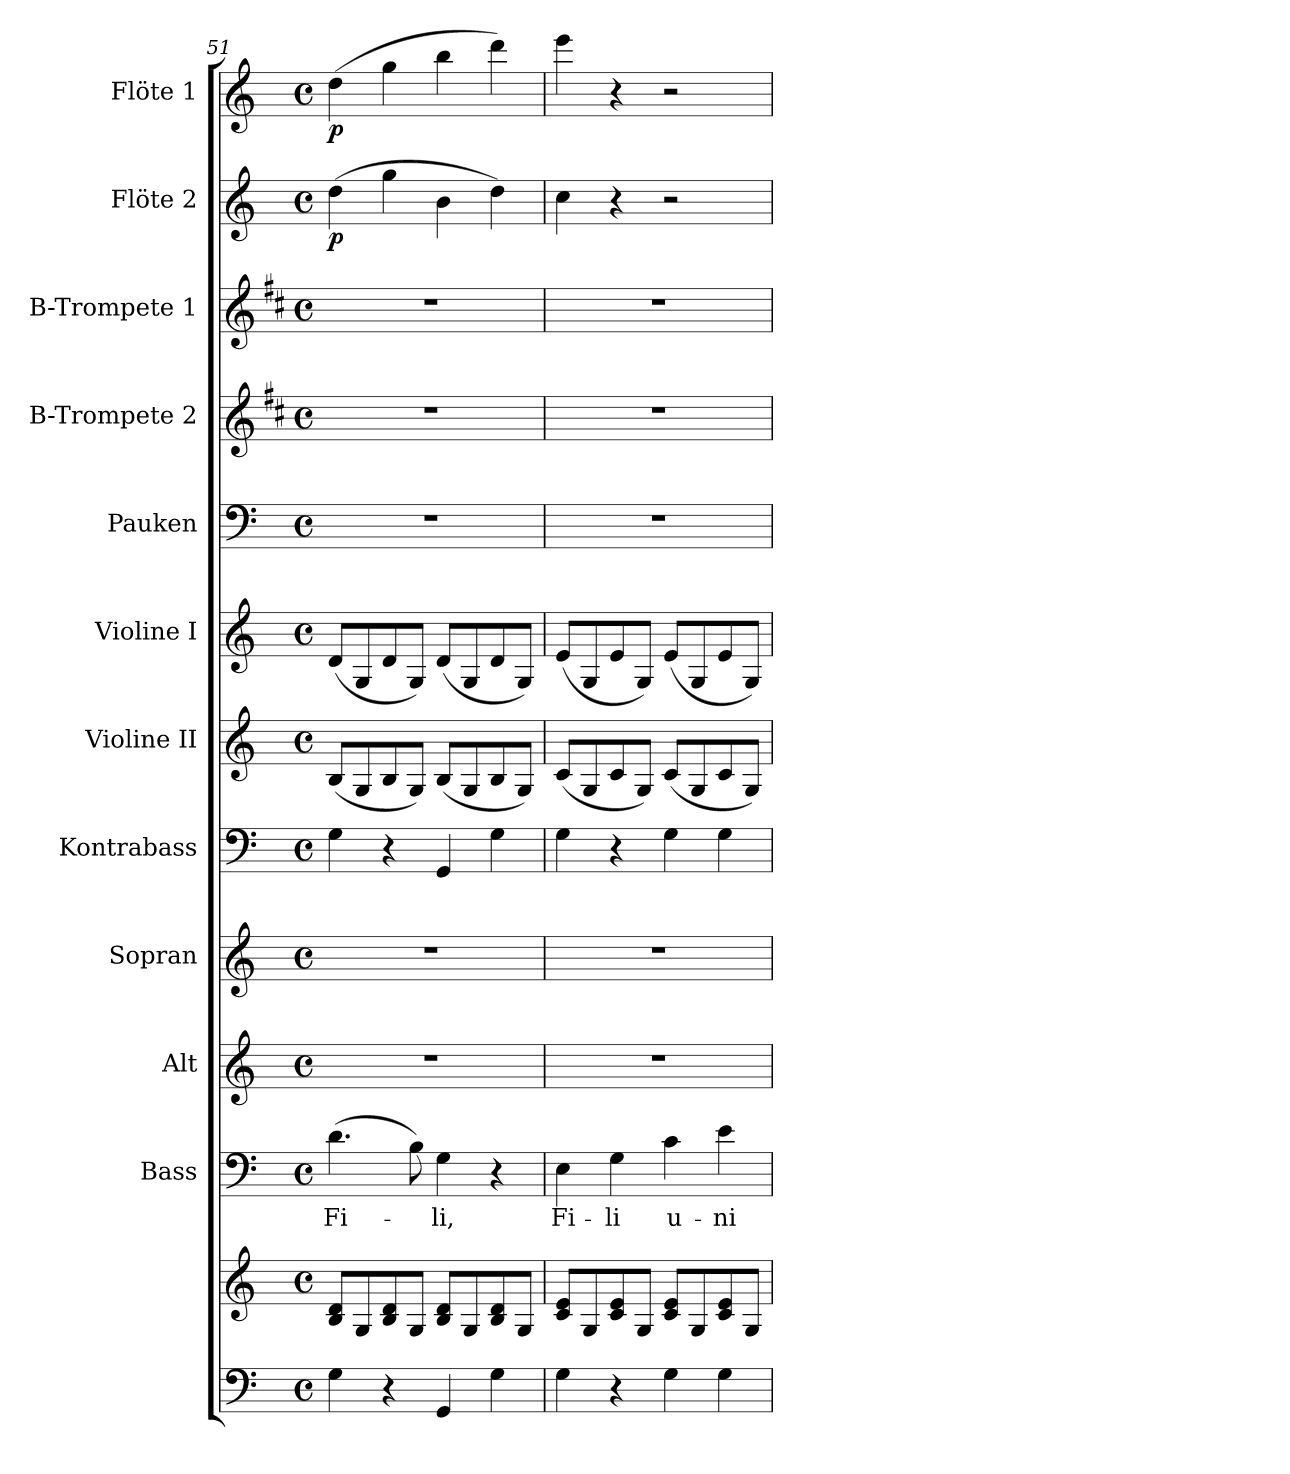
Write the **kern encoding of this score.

**kern	**kern	**kern	**text	**kern	**kern	**kern	**kern	**kern	**kern	**kern	**kern	**kern	**dynam	**kern	**dynam
*part12	*part12	*part11	*part11	*part10	*part9	*part8	*part7	*part6	*part5	*part4	*part3	*part2	*part2	*part1	*part1
*staff13	*staff12	*staff11	*staff11	*staff10	*staff9	*staff8	*staff7	*staff6	*staff5	*staff4	*staff3	*staff2	*staff2	*staff1	*staff1
*	*	*I"Bass	*	*I"Alt	*I"Sopran	*I"Kontrabass	*I"Violine II	*I"Violine I	*I"Pauken	*I"B-Trompete 2	*I"B-Trompete 1	*I"Flöte 2	*	*I"Flöte 1	*
*	*	*I'B.	*	*I'A.	*I'S.	*I'Kb.	*I'Vl. II	*I'Vl. I	*I'Pk.	*I'B Trp. 2	*I'B Trp. 1	*I'Fl. 2	*	*I'Fl. 1	*
*clefF4	*clefG2	*clefF4	*	*clefG2	*clefG2	*clefF4	*clefG2	*clefG2	*clefF4	*clefG2	*clefG2	*clefG2	*	*clefG2	*
*	*	*	*	*	*	*ITrd7c12	*	*	*	*ITrd1c2	*ITrd1c2	*	*	*	*
*k[]	*k[]	*k[]	*	*k[]	*k[]	*k[]	*k[]	*k[]	*k[]	*k[]	*k[]	*k[]	*	*k[]	*
*C:	*C:	*C:	*	*C:	*C:	*C:	*C:	*C:	*C:	*C:	*C:	*C:	*	*C:	*
*M4/4	*M4/4	*M4/4	*	*M4/4	*M4/4	*M4/4	*M4/4	*M4/4	*M4/4	*M4/4	*M4/4	*M4/4	*	*M4/4	*
*met(c)	*met(c)	*met(c)	*	*met(c)	*met(c)	*met(c)	*met(c)	*met(c)	*met(c)	*met(c)	*met(c)	*met(c)	*	*met(c)	*
=51	=51	=51	=51	=51	=51	=51	=51	=51	=51	=51	=51	=51	=51	=51	=51
!	!	!	!LO:LY:b	!	!	!	!	!	!	!	!	!	!LO:DY:b	!	!LO:DY:b
4G\	8B/ 8d/L	(>4.d\	Fi-	1r	1r	4GG\	(<8B/L	(<8d/L	1r	1r	1r	(>4dd\	p	(>4dd\	p
.	8G/	.	.	.	.	.	8G/	8G/	.	.	.	.	.	.	.
4r	8B/ 8d/	.	.	.	.	4r	8B/	8d/	.	.	.	4gg\	.	4gg\	.
.	8G/J	8B\)	.	.	.	.	8G/J)	8G/J)	.	.	.	.	.	.	.
!	!	!	!LO:LY:b	!	!	!	!	!	!	!	!	!	!	!	!
4GG/	8B/ 8d/L	4G\	-li,	.	.	4GGG/	(<8B/L	(<8d/L	.	.	.	4b\	.	4bb\	.
.	8G/	.	.	.	.	.	8G/	8G/	.	.	.	.	.	.	.
4G\	8B/ 8d/	4r	.	.	.	4GG\	8B/	8d/	.	.	.	4dd\)	.	4ddd\)	.
.	8G/J	.	.	.	.	.	8G/J)	8G/J)	.	.	.	.	.	.	.
=52	=52	=52	=52	=52	=52	=52	=52	=52	=52	=52	=52	=52	=52	=52	=52
!	!	!	!LO:LY:b	!	!	!	!	!	!	!	!	!	!	!	!
4G\	8c/ 8e/L	4E\	Fi-	1r	1r	4GG\	(<8c/L	(<8e/L	1r	1r	1r	4cc\	.	4eee\	.
.	8G/	.	.	.	.	.	8G/	8G/	.	.	.	.	.	.	.
!	!	!	!LO:LY:b	!	!	!	!	!	!	!	!	!	!	!	!
4r	8c/ 8e/	4G\	-li	.	.	4r	8c/	8e/	.	.	.	4r	.	4r	.
.	8G/J	.	.	.	.	.	8G/J)	8G/J)	.	.	.	.	.	.	.
!	!	!	!LO:LY:b	!	!	!	!	!	!	!	!	!	!	!	!
4G\	8c/ 8e/L	4c\	u-	.	.	4GG\	(<8c/L	(<8e/L	.	.	.	2r	.	2r	.
.	8G/	.	.	.	.	.	8G/	8G/	.	.	.	.	.	.	.
!	!	!	!LO:LY:b	!	!	!	!	!	!	!	!	!	!	!	!
4G\	8c/ 8e/	4e\	-ni-	.	.	4GG\	8c/	8e/	.	.	.	.	.	.	.
.	8G/J	.	.	.	.	.	8G/J)	8G/J)	.	.	.	.	.	.	.
=	=	=	=	=	=	=	=	=	=	=	=	=	=	=	=
*-	*-	*-	*-	*-	*-	*-	*-	*-	*-	*-	*-	*-	*-	*-	*-
